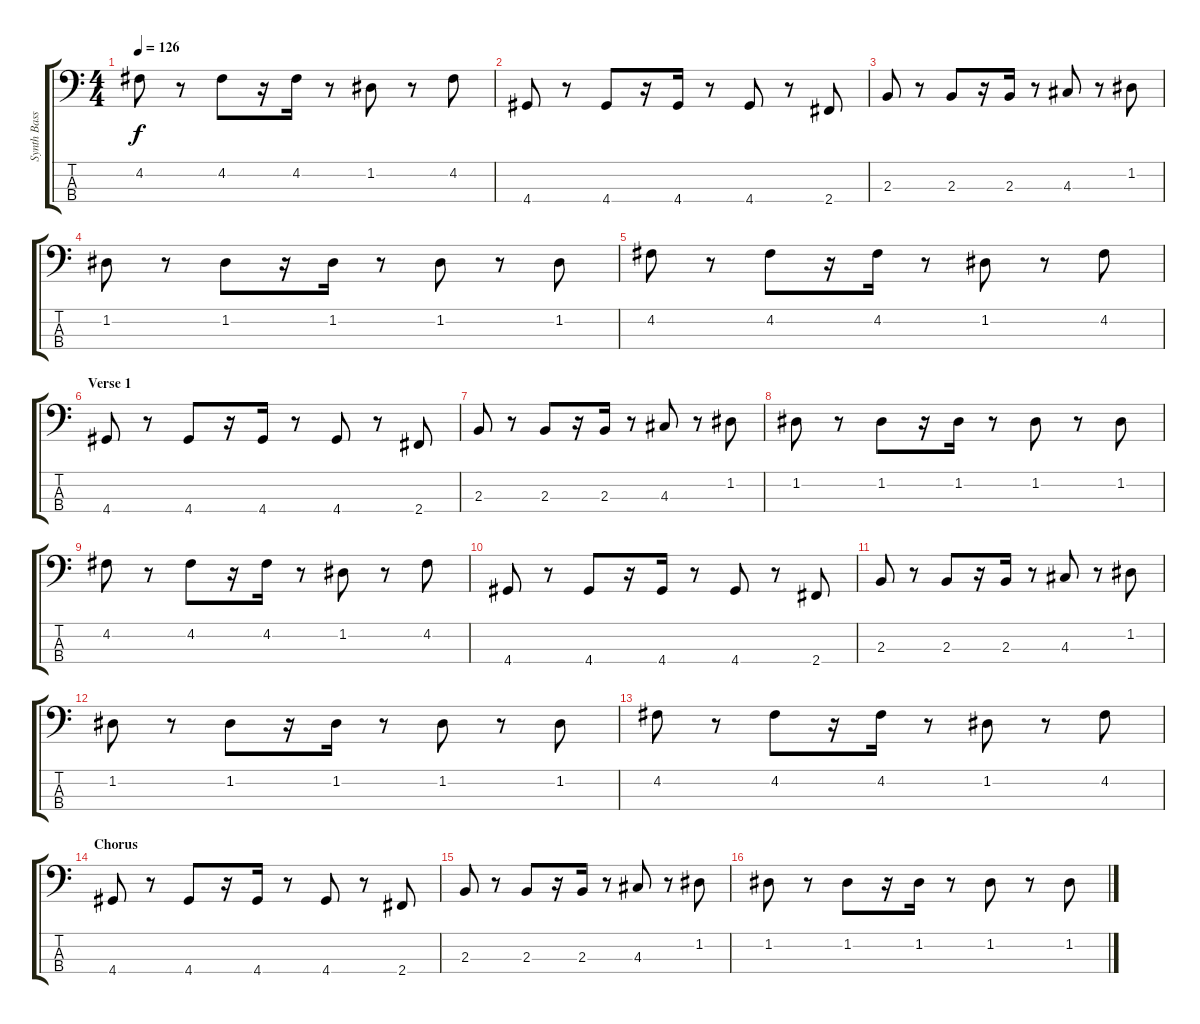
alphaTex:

\track ("Synth Bass" "Synth Bass") {instrument synthbass1}
\staff {score tabs}
\tuning (G2 D2 A1 E1) {hide}
\ts (4 4)
\tempo 126
\clef f4
\ks c
4.2.8{dy f} r.8 4.2.8 r.16 4.2.16 r.8 1.2.8 r.8 4.2.8 |
4.4.8 r.8 4.4.8 r.16 4.4.16 r.8 4.4.8 r.8 2.4.8 |
2.3.8 r.8 2.3.8 r.16 2.3.16 r.8 4.3.8 r.8 1.2.8 |
1.2.8 r.8 1.2.8 r.16 1.2.16 r.8 1.2.8 r.8 1.2.8 |
4.2.8 r.8 4.2.8 r.16 4.2.16 r.8 1.2.8 r.8 4.2.8 |
\section ("" "Verse 1")
4.4.8 r.8 4.4.8 r.16 4.4.16 r.8 4.4.8 r.8 2.4.8 |
2.3.8 r.8 2.3.8 r.16 2.3.16 r.8 4.3.8 r.8 1.2.8 |
1.2.8 r.8 1.2.8 r.16 1.2.16 r.8 1.2.8 r.8 1.2.8 |
4.2.8 r.8 4.2.8 r.16 4.2.16 r.8 1.2.8 r.8 4.2.8 |
4.4.8 r.8 4.4.8 r.16 4.4.16 r.8 4.4.8 r.8 2.4.8 |
2.3.8 r.8 2.3.8 r.16 2.3.16 r.8 4.3.8 r.8 1.2.8 |
1.2.8 r.8 1.2.8 r.16 1.2.16 r.8 1.2.8 r.8 1.2.8 |
4.2.8 r.8 4.2.8 r.16 4.2.16 r.8 1.2.8 r.8 4.2.8 |
\section ("" "Chorus")
4.4.8 r.8 4.4.8 r.16 4.4.16 r.8 4.4.8 r.8 2.4.8 |
2.3.8 r.8 2.3.8 r.16 2.3.16 r.8 4.3.8 r.8 1.2.8 |
1.2.8 r.8 1.2.8 r.16 1.2.16 r.8 1.2.8 r.8 1.2.8
